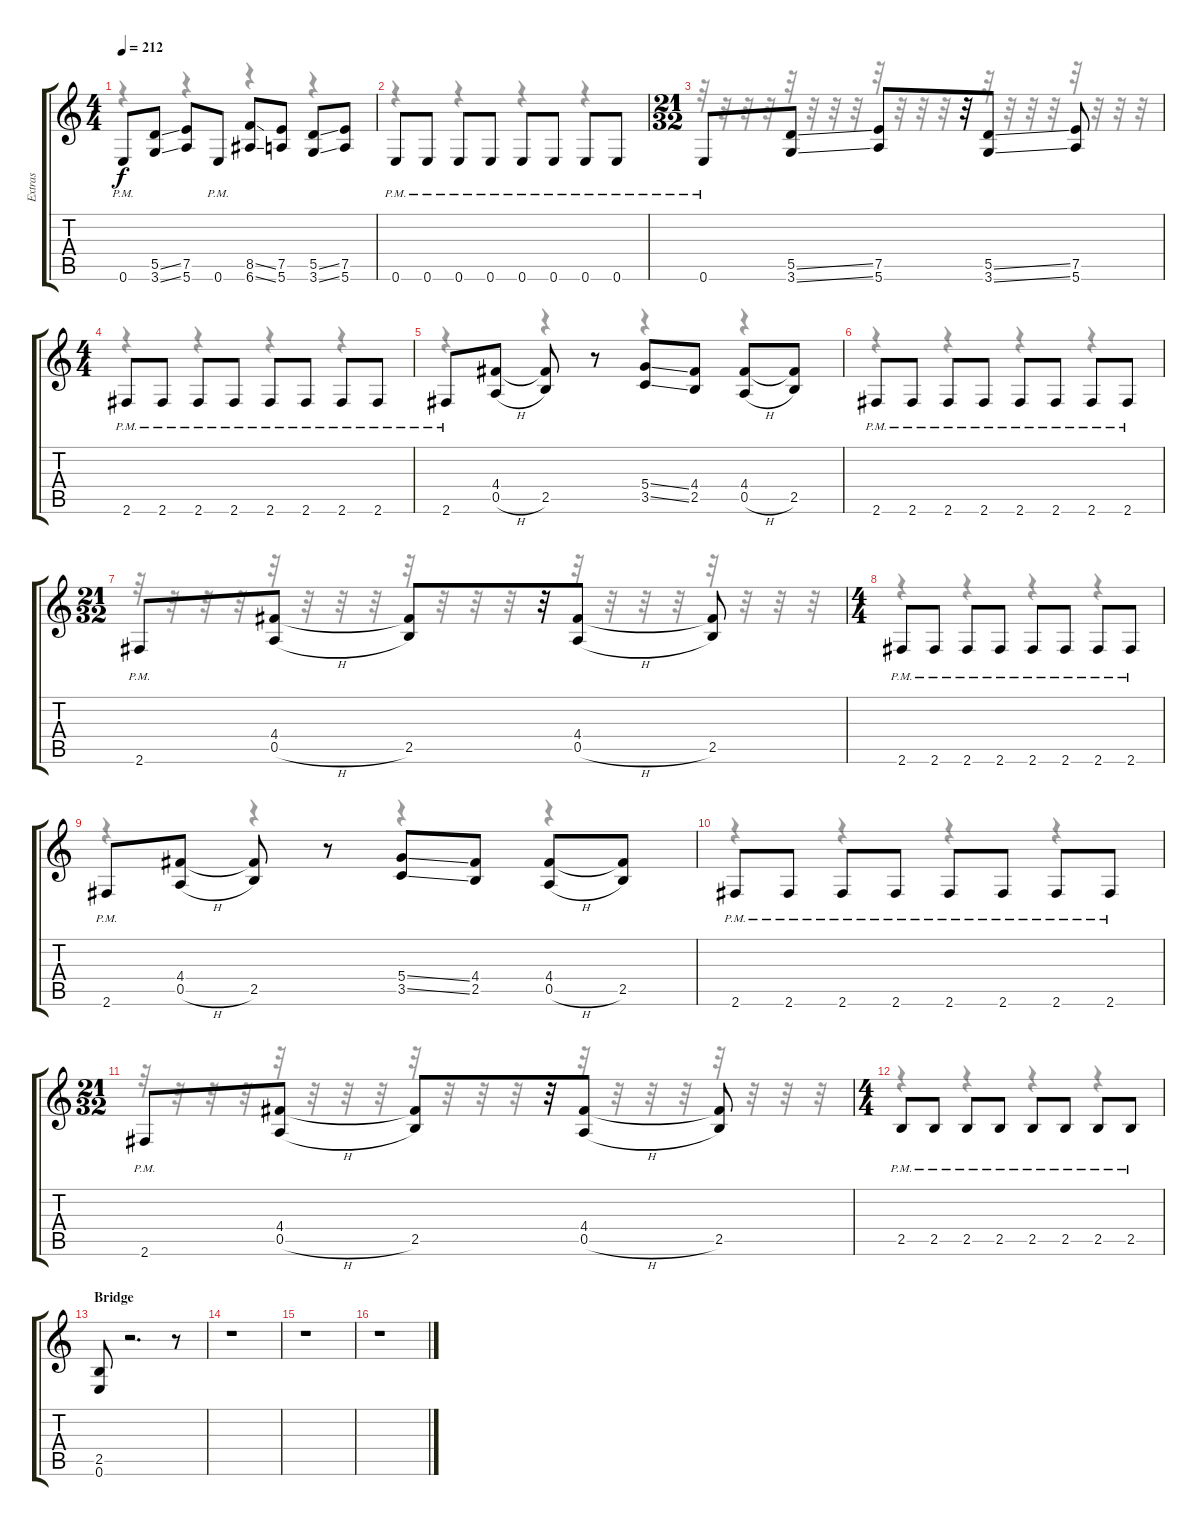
\track ("Extras" "Extras") {instrument distortionguitar}
\staff {score tabs}
\tuning (E4 B3 G3 D3 A2 E2) {hide}
\voice
\ts (4 4)
\tempo 212
\clef g2
\ks c
0.6{pm}.8{dy f} (5.5{ss} 3.6{ss}).8 (7.5 5.6).8 0.6{pm}.8 (8.5{ss} 6.6{ss}).8 (7.5 5.6).8 (5.5{ss} 3.6{ss}).8 (7.5 5.6).8 |
0.6{pm}.8 0.6{pm}.8 0.6{pm}.8 0.6{pm}.8 0.6{pm}.8 0.6{pm}.8 0.6{pm}.8 0.6{pm}.8 |
\ts (21 32)
0.6{pm}.8 (5.5{ss} 3.6{ss}).8 (7.5 5.6).8 r.32 (5.5{ss} 3.6{ss}).8 (7.5 5.6).8 |
\ts (4 4)
2.6{pm}.8 2.6{pm}.8 2.6{pm}.8 2.6{pm}.8 2.6{pm}.8 2.6{pm}.8 2.6{pm}.8 2.6{pm}.8 |
2.6{pm}.8 (4.4 0.5{h}).8 (4.4{t} 2.5).8 r.8 (5.4{ss} 3.5{ss}).8 (4.4 2.5).8 (4.4 0.5{h}).8 (4.4{t} 2.5).8 |
2.6{pm}.8 2.6{pm}.8 2.6{pm}.8 2.6{pm}.8 2.6{pm}.8 2.6{pm}.8 2.6{pm}.8 2.6{pm}.8 |
\ts (21 32)
2.6{pm}.8 (4.4 0.5{h}).8 (4.4{t} 2.5).8 r.32 (4.4 0.5{h}).8 (4.4{t} 2.5).8 |
\ts (4 4)
2.6{pm}.8 2.6{pm}.8 2.6{pm}.8 2.6{pm}.8 2.6{pm}.8 2.6{pm}.8 2.6{pm}.8 2.6{pm}.8 |
2.6{pm}.8 (4.4 0.5{h}).8 (4.4{t} 2.5).8 r.8 (5.4{ss} 3.5{ss}).8 (4.4 2.5).8 (4.4 0.5{h}).8 (4.4{t} 2.5).8 |
2.6{pm}.8 2.6{pm}.8 2.6{pm}.8 2.6{pm}.8 2.6{pm}.8 2.6{pm}.8 2.6{pm}.8 2.6{pm}.8 |
\ts (21 32)
2.6{pm}.8 (4.4 0.5{h}).8 (4.4{t} 2.5).8 r.32 (4.4 0.5{h}).8 (4.4{t} 2.5).8 |
\ts (4 4)
2.5{pm}.8 2.5{pm}.8 2.5{pm}.8 2.5{pm}.8 2.5{pm}.8 2.5{pm}.8 2.5{pm}.8 2.5{pm}.8 |
\section ("" "Bridge")
(2.5 0.6).8 r.2{d} r.8 |
r.1 |
r.1 |
r.1
\voice
\clef g2
\ottava regular
\simile none
\ks c
r.4{dy f} r.4 r.4 r.4 |
r.4 r.4 r.4 r.4 |
r.32 r.32 r.32 r.32 r.32 r.32 r.32 r.32 r.32 r.32 r.32 r.32 r.32 r.32 r.32 r.32 r.32 r.32 r.32 r.32 r.32 |
r.4 r.4 r.4 r.4 |
r.4 r.4 r.4 r.4 |
r.4 r.4 r.4 r.4 |
r.32 r.32 r.32 r.32 r.32 r.32 r.32 r.32 r.32 r.32 r.32 r.32 r.32 r.32 r.32 r.32 r.32 r.32 r.32 r.32 r.32 |
r.4 r.4 r.4 r.4 |
r.4 r.4 r.4 r.4 |
r.4 r.4 r.4 r.4 |
r.32 r.32 r.32 r.32 r.32 r.32 r.32 r.32 r.32 r.32 r.32 r.32 r.32 r.32 r.32 r.32 r.32 r.32 r.32 r.32 r.32 |
r.4 r.4 r.4 r.4 |
|
|
|
